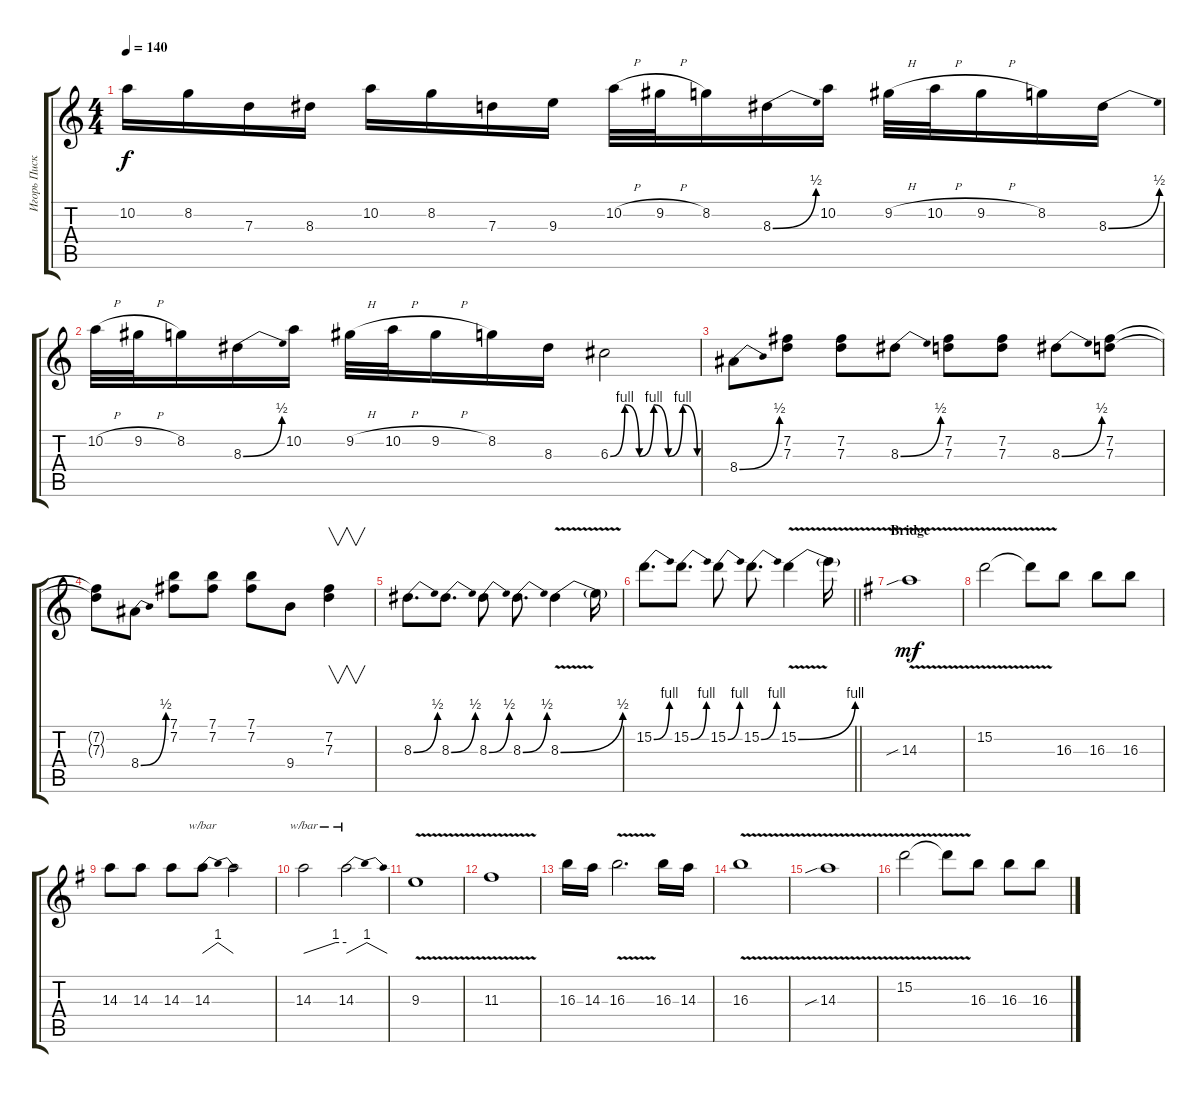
\track ("Игорь Пискарев" "Игорь Писк") {instrument distortionguitar}
\staff {score tabs}
\tuning (E4 B3 G3 D3 A2 E2) {hide}
\ts (4 4)
\tempo 140
\clef g2
\ks c
10.2.16{dy f} 8.2.16 7.3.16 8.3.16 10.2.16 8.2.16 7.3.16 9.3.16 10.2{h}.32 9.2{h}.32 8.2.16 8.3{be (bend 0 0 60 2)}.16 10.2.16 9.2{h}.32 10.2{h}.32 9.2{h}.16 8.2.16 8.3{be (bend 0 0 60 2)}.16 |
10.2{h}.32 9.2{h}.32 8.2.16 8.3{be (bend 0 0 60 2)}.16 10.2.16 9.2{h}.32 10.2{h}.32 9.2{h}.16 8.2.16 8.3.16 6.3{be (custom 0 0 10 4 20 0 30 4 40 0 50 4 60 0)}.2 |
8.4{be (bend 0 0 60 2)}.8 (7.2 7.3).8 (7.2 7.3).8 8.3{be (bend 0 0 60 2)}.8 (7.2 7.3).8 (7.2 7.3).8 8.3{be (bend 0 0 60 2)}.8 (7.2 7.3).8 |
(7.2{t} 7.3{t}).8 8.4{be (bend 0 0 60 2)}.8 (7.1 7.2).8 (7.1 7.2).8 (7.1 7.2).8 9.4.8 (7.2 7.3).4{v} |
8.3{be (bend 0 0 60 2)}.8{d} 8.3{be (bend 0 0 60 2)}.8{d} 8.3{be (bend 0 0 60 2)}.8 8.3{be (bend 0 0 60 2)}.8{d} 8.3{be (bend 0 0 60 2) v}.4 8.3{t}.16 |
\barLineRight lightlight
15.2{be (bend 0 0 60 4)}.8{d} 15.2{be (bend 0 0 60 4)}.8{d} 15.2{be (bend 0 0 60 4)}.8 15.2{be (bend 0 0 60 4)}.8{d} 15.2{be (bend 0 0 60 4) v}.4 15.2{t}.16 |
\section ("" "Bridge")
\ks g
14.3{v sib}.1{dy mf instrument distortionguitar} |
15.2{v}.2 15.2{t}.8 16.3.8 16.3.8 16.3.8 |
14.3.8 14.3.8 14.3.8 14.3.8{tbe (dip default 0 0 30 4 60 0)} 14.3{t}.2 |
14.3.2{tbe (custom default 0 0 45 4 60 4)} 14.3.2{tbe (dip default 0 0 30 4 60 0)} |
9.3{v}.1 |
11.3{v}.1 |
16.3.16 14.3.16 16.3{v}.2{d} 16.3.16 14.3.16 |
16.3{v}.1 |
14.3{v sib}.1 |
15.2{v}.2 15.2{t}.8 16.3.8 16.3.8 16.3.8
